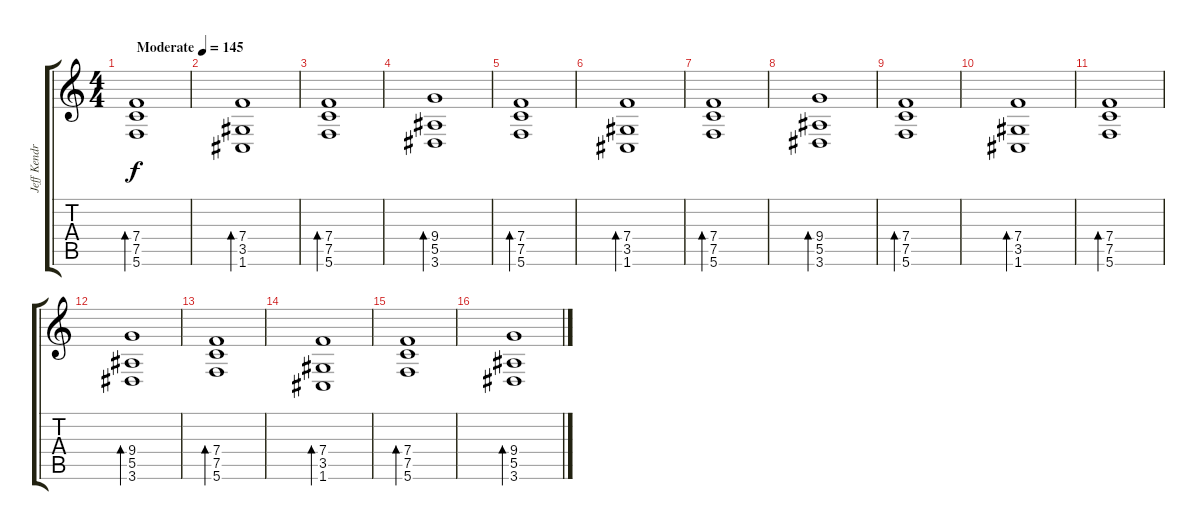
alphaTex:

\track ("Jeff Kendrick" "Jeff Kendr") {instrument distortionguitar}
\staff {score tabs}
\tuning (C4 G3 Eb3 Bb2 F2 C2) {hide}
\ts (4 4)
\tempo (145 "Moderate")
\clef g2
\ks c
(7.4 7.5 5.6).1{bd 240 dy f volume 3 instrument electricguitarjazz} |
(7.4 3.5 1.6).1{bd 240} |
(7.4 7.5 5.6).1{bd 240 volume 4} |
(9.4 5.5 3.6).1{bd 240} |
(7.4 7.5 5.6).1{bd 240 volume 5} |
(7.4 3.5 1.6).1{bd 240} |
(7.4 7.5 5.6).1{bd 240 volume 6} |
(9.4 5.5 3.6).1{bd 240} |
(7.4 7.5 5.6).1{bd 240 volume 7} |
(7.4 3.5 1.6).1{bd 240} |
(7.4 7.5 5.6).1{bd 240 volume 8} |
(9.4 5.5 3.6).1{bd 240} |
(7.4 7.5 5.6).1{bd 240 volume 9} |
(7.4 3.5 1.6).1{bd 240} |
(7.4 7.5 5.6).1{bd 240 volume 10} |
(9.4 5.5 3.6).1{bd 240}
